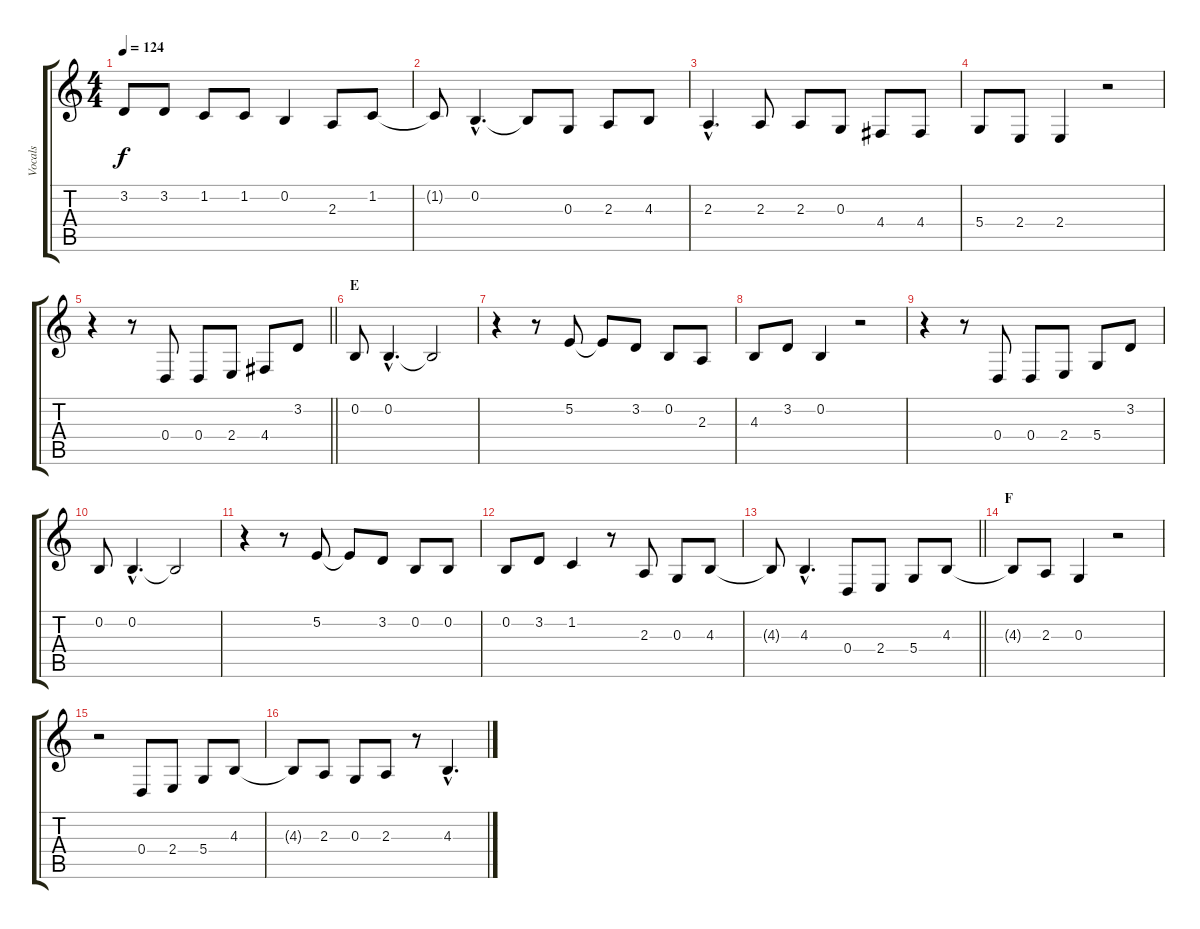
\track ("Vocals" "Vocals") {instrument altosax}
\staff {score tabs}
\tuning (E4 B3 G3 D3 A2 E2) {hide}
\ts (4 4)
\tempo 124
\clef g2
\ks c
3.2.8{dy f} 3.2.8 1.2.8 1.2.8 0.2.4 2.3.8 1.2.8 |
1.2{t}.8 0.2{hac}.4{d} 0.2{t}.8 0.3.8 2.3.8 4.3.8 |
2.3{hac}.4{d} 2.3.8 2.3.8 0.3.8 4.4.8 4.4.8 |
5.4.8 2.4.8 2.4.4 r.2 |
\barLineRight lightlight
r.4 r.8 0.4.8 0.4.8 2.4.8 4.4.8 3.2.8 |
\section ("" "E")
0.2.8 0.2{hac}.4{d} 0.2{t}.2 |
r.4 r.8 5.2.8 5.2{t}.8 3.2.8 0.2.8 2.3.8 |
4.3.8 3.2.8 0.2.4 r.2 |
r.4 r.8 0.4.8 0.4.8 2.4.8 5.4.8 3.2.8 |
0.2.8 0.2{hac}.4{d} 0.2{t}.2 |
r.4 r.8 5.2.8 5.2{t}.8 3.2.8 0.2.8 0.2.8 |
0.2.8 3.2.8 1.2.4 r.8 2.3.8 0.3.8 4.3.8 |
\barLineRight lightlight
4.3{t}.8 4.3{hac}.4{d} 0.4.8 2.4.8 5.4.8 4.3.8 |
\section ("" "F")
4.3{t}.8 2.3.8 0.3.4 r.2 |
r.2 0.4.8 2.4.8 5.4.8 4.3.8 |
4.3{t}.8 2.3.8 0.3.8 2.3.8 r.8 4.3{hac}.4{d}
